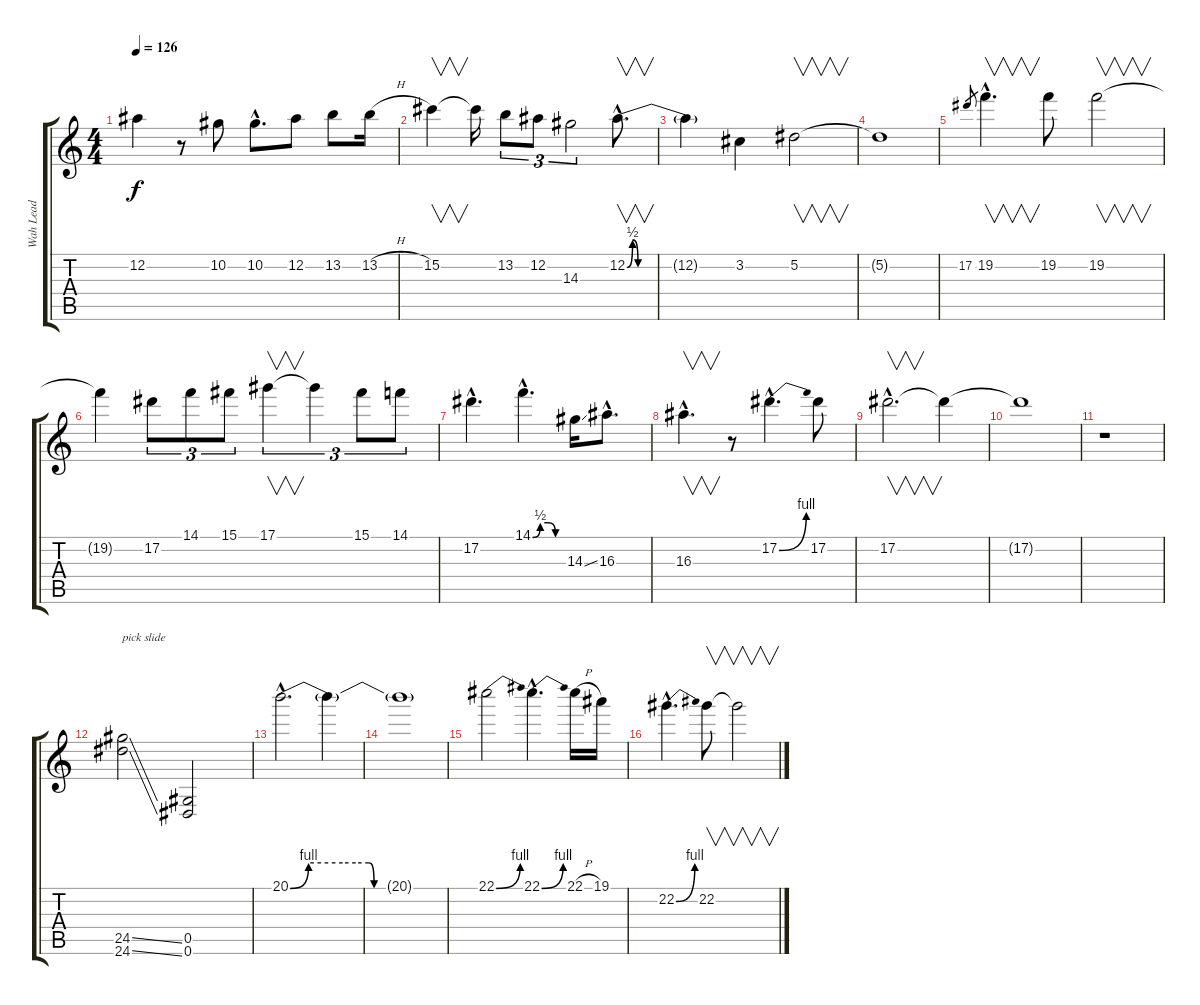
\track ("Wah Lead" "Wah Lead") {instrument distortionguitar}
\staff {score tabs}
\tuning (Eb4 Bb3 Gb3 Db3 Ab2 Eb2) {hide}
\ts (4 4)
\tempo 126
\clef g2
\ks c
12.2{t}.4{dy f} r.8 10.2.8 10.2{hac}.8{d} 12.2.8 13.2.8 13.2{h}.16 |
15.2.4{v} 15.2{t}.16 13.2.8{tu (3 2)} 12.2.8{tu (3 2)} 14.3.2{tu (3 2)} 12.2{be (custom 0 0 3 2 6 0 8 0 30 0 60 0) hac}.8{v d} |
12.2{t}.4 3.2.4 5.2.2{v} |
5.2{t}.1 |
17.2.8{gr} 19.2{hac}.4{v d} 19.2.8 19.2.2{v} |
19.2{t}.4 17.2.8{tu (3 2)} 14.1.8{tu (3 2)} 15.1.8{tu (3 2)} 17.1.4{v tu (3 2)} 17.1{t}.4{tu (3 2)} 15.1.8{tu (3 2)} 14.1.8{tu (3 2)} |
17.2{hac}.4{d} 14.1{be (custom 0 0 15 2 30 2 45 0 60 0) hac}.4{d} 14.3{ss}.16 16.3{hac}.8{d} |
16.3{hac}.4{v d} r.8 17.2{be (bend 0 0 60 4) hac}.4{d} 17.2.8 |
17.2{hac}.2{v d} 17.2{t}.4 |
17.2{t}.1 |
r.1 |
(24.5{ss} 24.6{ss}).2{txt "pick slide" instrument guitarfretnoise} (0.5 0.6).2 |
20.1{be (custom 0 0 7 4 20 4 25 4 30 4 32 0 60 0) hac}.2{d instrument distortionguitar} 20.1{t}.4 |
20.1{t}.1 |
22.1{be (bend 0 0 60 4)}.2 22.1{be (bend 0 0 60 4) hac}.4{d} 22.1{h}.16 19.1.16 |
22.2{be (bend 0 0 60 4) hac}.4{d} 22.2.8{v} 22.2{t}.2{v}
